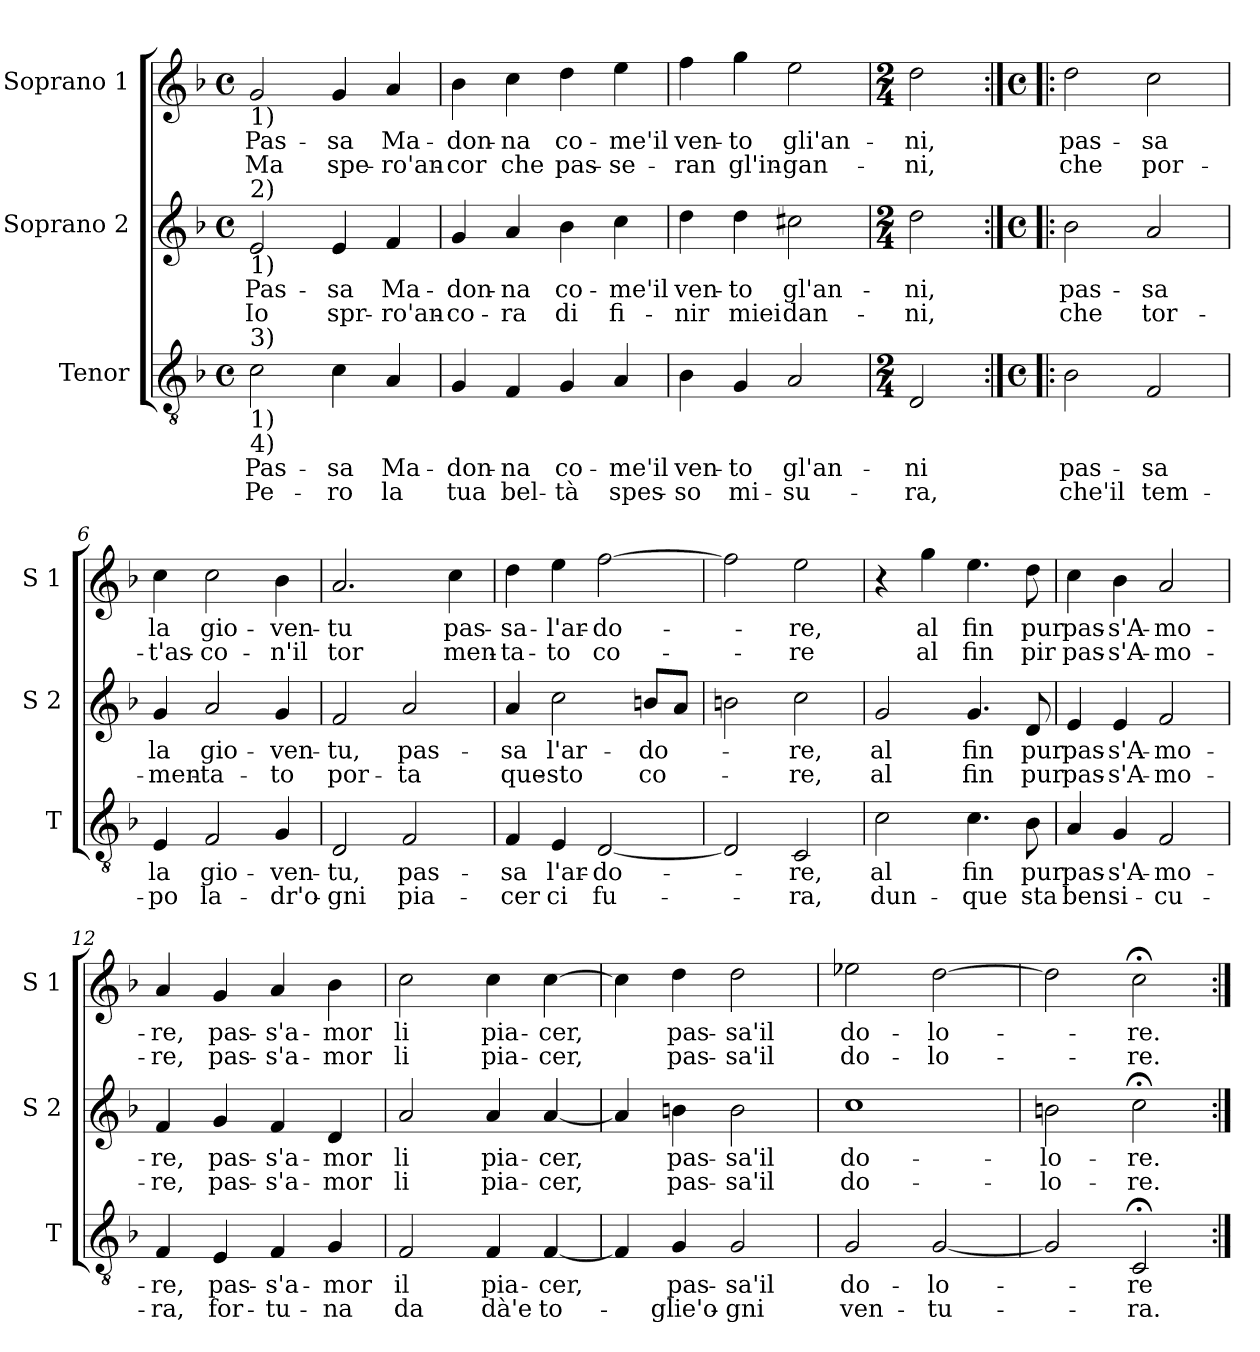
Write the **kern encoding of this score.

**kern	**text	**text	**kern	**text	**text	**kern	**text	**text
*part3	*part3	*part3	*part2	*part2	*part2	*part1	*part1	*part1
*staff3	*staff3	*staff3	*staff2	*staff2	*staff2	*staff1	*staff1	*staff1
*I"Tenor	*	*	*I"Soprano 2	*	*	*I"Soprano 1	*	*
*I'T	*	*	*I'S 2	*	*	*I'S 1	*	*
*clefGv2	*	*	*clefG2	*	*	*clefG2	*	*
*k[b-]	*	*	*k[b-]	*	*	*k[b-]	*	*
*F:	*	*	*F:	*	*	*F:	*	*
*M4/4	*	*	*M4/4	*	*	*M4/4	*	*
*met(c)	*	*	*met(c)	*	*	*met(c)	*	*
=1	=1	=1	=1	=1	=1	=1	=1	=1
!	!	!	!	!	!	!LO:TX:b:t=1)	!	!
!	!	!	!LO:TX:a:t=2)	!	!	!	!	!
!	!	!	!LO:TX:b:t=1)	!	!	!	!	!
!LO:TX:b:t=1)	!	!	!	!	!	!	!	!
!LO:TX:b:t=4)	!	!	!	!	!	!	!	!
!LO:TX:a:t=3)	!	!	!	!	!	!	!	!
!	!LO:LY:b	!LO:LY:b	!	!LO:LY:b	!LO:LY:b	!	!LO:LY:b	!LO:LY:b
2c\	Pas-	Pe-	2e/	Pas-	Io	2g/	Pas-	Ma
!	!LO:LY:b	!LO:LY:b	!	!LO:LY:b	!LO:LY:b	!	!LO:LY:b	!LO:LY:b
4c\	-sa	-ro	4e/	-sa	spr-	4g/	-sa	spe-
!	!LO:LY:b	!LO:LY:b	!	!LO:LY:b	!LO:LY:b	!	!LO:LY:b	!LO:LY:b
4A/	Ma-	la	4f/	Ma-	-ro'an-	4a/	Ma-	-ro'an-
=2	=2	=2	=2	=2	=2	=2	=2	=2
!	!LO:LY:b	!LO:LY:b	!	!LO:LY:b	!LO:LY:b	!	!LO:LY:b	!LO:LY:b
4G/	-don-	tua	4g/	-don-	-co-	4b-\	-don-	-cor
!	!LO:LY:b	!LO:LY:b	!	!LO:LY:b	!LO:LY:b	!	!LO:LY:b	!LO:LY:b
4F/	-na	bel-	4a/	-na	-ra	4cc\	-na	che
!	!LO:LY:b	!LO:LY:b	!	!LO:LY:b	!LO:LY:b	!	!LO:LY:b	!LO:LY:b
4G/	co-	-tà	4b-\	co-	di	4dd\	co-	pas-
!	!LO:LY:b	!LO:LY:b	!	!LO:LY:b	!LO:LY:b	!	!LO:LY:b	!LO:LY:b
4A/	-me'il	spes-	4cc\	-me'il	fi-	4ee\	-me'il	-se-
=3	=3	=3	=3	=3	=3	=3	=3	=3
!	!LO:LY:b	!LO:LY:b	!	!LO:LY:b	!LO:LY:b	!	!LO:LY:b	!LO:LY:b
4B-\	ven-	-so	4dd\	ven-	-nir	4ff\	ven-	-ran
!	!LO:LY:b	!LO:LY:b	!	!LO:LY:b	!LO:LY:b	!	!LO:LY:b	!LO:LY:b
4G/	-to	mi-	4dd\	-to	miei	4gg\	-to	gl'in-
!	!LO:LY:b	!LO:LY:b	!	!LO:LY:b	!LO:LY:b	!	!LO:LY:b	!LO:LY:b
2A/	gl'an-	-su-	2cc#X\	gl'an-	dan-	2ee\	gli'an-	-gan-
=4	=4	=4	=4	=4	=4	=4	=4	=4
*M2/4	*	*	*M2/4	*	*	*M2/4	*	*
!	!LO:LY:b	!LO:LY:b	!	!LO:LY:b	!LO:LY:b	!	!LO:LY:b	!LO:LY:b
2D/	-ni	-ra,	2dd\	-ni,	-ni,	2dd\	-ni,	-ni,
!!LO:LB:g=z
=5:|!|:	=5:|!|:	=5:|!|:	=5:|!|:	=5:|!|:	=5:|!|:	=5:|!|:	=5:|!|:	=5:|!|:
*M4/4	*	*	*M4/4	*	*	*M4/4	*	*
*met(c)	*	*	*met(c)	*	*	*met(c)	*	*
!	!LO:LY:b	!LO:LY:b	!	!LO:LY:b	!LO:LY:b	!	!LO:LY:b	!LO:LY:b
2B-\	pas-	che'il	2b-\	pas-	che	2dd\	pas-	che
!	!LO:LY:b	!LO:LY:b	!	!LO:LY:b	!LO:LY:b	!	!LO:LY:b	!LO:LY:b
2F/	-sa	tem-	2a/	-sa	tor-	2cc\	-sa	por-
=6	=6	=6	=6	=6	=6	=6	=6	=6
!	!LO:LY:b	!LO:LY:b	!	!LO:LY:b	!LO:LY:b	!	!LO:LY:b	!LO:LY:b
4E/	la	-po	4g/	la	-men-	4cc\	la	-t'as-
!	!LO:LY:b	!LO:LY:b	!	!LO:LY:b	!LO:LY:b	!	!LO:LY:b	!LO:LY:b
2F/	gio-	la-	2a/	gio-	-ta-	2cc\	gio-	-co-
!	!LO:LY:b	!LO:LY:b	!	!LO:LY:b	!LO:LY:b	!	!LO:LY:b	!LO:LY:b
4G/	-ven-	-dr'o-	4g/	-ven-	-to	4b-\	-ven-	-n'il
=7	=7	=7	=7	=7	=7	=7	=7	=7
!	!LO:LY:b	!LO:LY:b	!	!LO:LY:b	!LO:LY:b	!	!LO:LY:b	!LO:LY:b
2D/	-tu,	-gni	2f/	-tu,	por-	2.a/	-tu	tor
!	!LO:LY:b	!LO:LY:b	!	!LO:LY:b	!LO:LY:b	!	!	!
2F/	pas-	pia-	2a/	pas-	-ta	.	.	.
!	!	!	!	!	!	!	!LO:LY:b	!LO:LY:b
.	.	.	.	.	.	4cc\	pas-	men-
=8	=8	=8	=8	=8	=8	=8	=8	=8
!	!LO:LY:b	!LO:LY:b	!	!LO:LY:b	!LO:LY:b	!	!LO:LY:b	!LO:LY:b
4F/	-sa	-cer	4a/	-sa	que-	4dd\	-sa-	-ta-
!	!LO:LY:b	!LO:LY:b	!	!LO:LY:b	!LO:LY:b	!	!LO:LY:b	!LO:LY:b
4E/	l'ar-	ci	2cc\	l'ar-	-sto	4ee\	-l'ar-	-to
!	!LO:LY:b	!LO:LY:b	!	!	!	!	!LO:LY:b	!LO:LY:b
[2D/	-do-	fu-	.	.	.	[2ff\	-do-	co-
!	!	!	!	!LO:LY:b	!LO:LY:b	!	!	!
.	.	.	8bn/L	-do-	co-	.	.	.
.	.	.	8a/J	.	.	.	.	.
!!LO:PB:g=z
=9	=9	=9	=9	=9	=9	=9	=9	=9
2D/]	.	.	2bn\	.	.	2ff\]	.	.
!	!LO:LY:b	!LO:LY:b	!	!LO:LY:b	!LO:LY:b	!	!LO:LY:b	!LO:LY:b
2C/	-re,	-ra,	2cc\	-re,	-re,	2ee\	-re,	-re
=10	=10	=10	=10	=10	=10	=10	=10	=10
!	!LO:LY:b	!LO:LY:b	!	!LO:LY:b	!LO:LY:b	!	!	!
2c\	al	dun-	2g/	al	al	4r	.	.
!	!	!	!	!	!	!	!LO:LY:b	!LO:LY:b
.	.	.	.	.	.	4gg\	al	al
!	!LO:LY:b	!LO:LY:b	!	!LO:LY:b	!LO:LY:b	!	!LO:LY:b	!LO:LY:b
4.c\	fin	-que	4.g/	fin	fin	4.ee\	fin	fin
!	!LO:LY:b	!LO:LY:b	!	!LO:LY:b	!LO:LY:b	!	!LO:LY:b	!LO:LY:b
8B-\	pur	sta	8d/	pur	pur	8dd\	pur	pir
=11	=11	=11	=11	=11	=11	=11	=11	=11
!	!LO:LY:b	!LO:LY:b	!	!LO:LY:b	!LO:LY:b	!	!LO:LY:b	!LO:LY:b
4A/	pas-	ben	4e/	pas-	pas-	4cc\	pas-	pas-
!	!LO:LY:b	!LO:LY:b	!	!LO:LY:b	!LO:LY:b	!	!LO:LY:b	!LO:LY:b
4G/	-s'A-	si-	4e/	-s'A-	-s'A-	4b-\	-s'A-	-s'A-
!	!LO:LY:b	!LO:LY:b	!	!LO:LY:b	!LO:LY:b	!	!LO:LY:b	!LO:LY:b
2F/	-mo-	-cu-	2f/	-mo-	-mo-	2a/	-mo-	-mo-
=12	=12	=12	=12	=12	=12	=12	=12	=12
!	!LO:LY:b	!LO:LY:b	!	!LO:LY:b	!LO:LY:b	!	!LO:LY:b	!LO:LY:b
4F/	-re,	-ra,	4f/	-re,	-re,	4a/	-re,	-re,
!	!LO:LY:b	!LO:LY:b	!	!LO:LY:b	!LO:LY:b	!	!LO:LY:b	!LO:LY:b
4E/	pas-	for-	4g/	pas-	pas-	4g/	pas-	pas-
!	!LO:LY:b	!LO:LY:b	!	!LO:LY:b	!LO:LY:b	!	!LO:LY:b	!LO:LY:b
4F/	-s'a-	-tu-	4f/	-s'a-	-s'a-	4a/	-s'a-	-s'a-
!	!LO:LY:b	!LO:LY:b	!	!LO:LY:b	!LO:LY:b	!	!LO:LY:b	!LO:LY:b
4G/	-mor	-na	4d/	-mor	-mor	4b-\	-mor	-mor
!!LO:LB:g=z
=13	=13	=13	=13	=13	=13	=13	=13	=13
!	!LO:LY:b	!LO:LY:b	!	!LO:LY:b	!LO:LY:b	!	!LO:LY:b	!LO:LY:b
2F/	il	da	2a/	li	li	2cc\	li	li
!	!LO:LY:b	!LO:LY:b	!	!LO:LY:b	!LO:LY:b	!	!LO:LY:b	!LO:LY:b
4F/	pia-	dà'e	4a/	pia-	pia-	4cc\	pia-	pia-
!	!LO:LY:b	!LO:LY:b	!	!LO:LY:b	!LO:LY:b	!	!LO:LY:b	!LO:LY:b
[4F/	-cer,	to-	[4a/	-cer,	-cer,	[4cc\	-cer,	-cer,
=14	=14	=14	=14	=14	=14	=14	=14	=14
4F/]	.	.	4a/]	.	.	4cc\]	.	.
!	!LO:LY:b	!LO:LY:b	!	!LO:LY:b	!LO:LY:b	!	!LO:LY:b	!LO:LY:b
4G/	pas-	-glie'o-	4bn\	pas-	pas-	4dd\	pas-	pas-
!	!LO:LY:b	!LO:LY:b	!	!LO:LY:b	!LO:LY:b	!	!LO:LY:b	!LO:LY:b
2G/	-sa'il	-gni	2b\	-sa'il	-sa'il	2dd\	-sa'il	-sa'il
=15	=15	=15	=15	=15	=15	=15	=15	=15
!	!LO:LY:b	!LO:LY:b	!	!LO:LY:b	!LO:LY:b	!	!LO:LY:b	!LO:LY:b
2G/	do-	ven-	1cc	do-	do-	2ee-X\	do-	do-
!	!LO:LY:b	!LO:LY:b	!	!	!	!	!LO:LY:b	!LO:LY:b
[2G/	-lo-	-tu-	.	.	.	[2dd\	-lo-	-lo-
=16	=16	=16	=16	=16	=16	=16	=16	=16
!	!	!	!	!LO:LY:b	!LO:LY:b	!	!	!
2G/]	.	.	2bn\	-lo-	-lo-	2dd\]	.	.
!	!LO:LY:b	!LO:LY:b	!	!LO:LY:b	!LO:LY:b	!	!LO:LY:b	!LO:LY:b
2C;</	-re	-ra.	2cc;<\	-re.	-re.	2cc;<\	-re.	-re.
=:|!	=:|!	=:|!	=:|!	=:|!	=:|!	=:|!	=:|!	=:|!
*-	*-	*-	*-	*-	*-	*-	*-	*-
